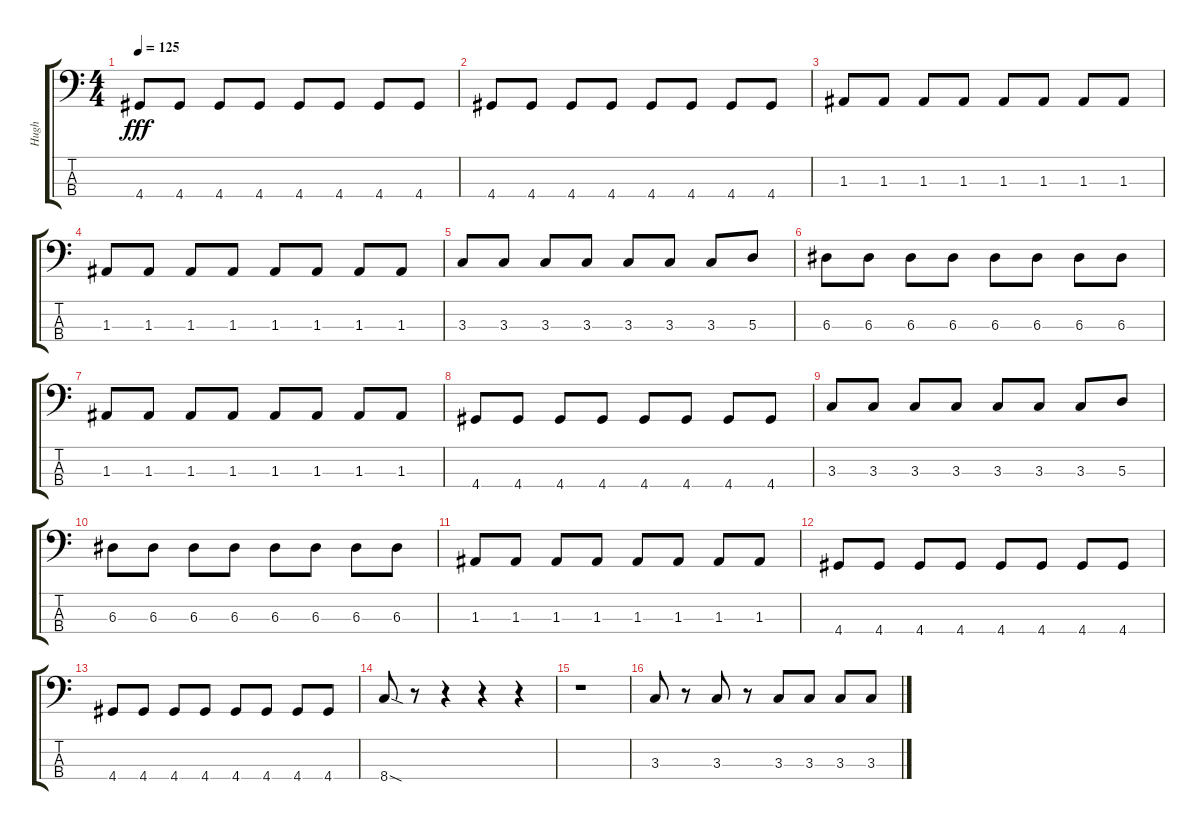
\track ("Hugh" "Hugh") {instrument electricbassfinger}
\staff {score tabs}
\tuning (G2 D2 A1 E1) {hide}
\ts (4 4)
\tempo 125
\clef f4
\ks c
4.4.8{dy fff} 4.4.8 4.4.8 4.4.8 4.4.8 4.4.8 4.4.8 4.4.8 |
4.4.8 4.4.8 4.4.8 4.4.8 4.4.8 4.4.8 4.4.8 4.4.8 |
1.3.8 1.3.8 1.3.8 1.3.8 1.3.8 1.3.8 1.3.8 1.3.8 |
1.3.8 1.3.8 1.3.8 1.3.8 1.3.8 1.3.8 1.3.8 1.3.8 |
3.3.8 3.3.8 3.3.8 3.3.8 3.3.8 3.3.8 3.3.8 5.3.8 |
6.3.8 6.3.8 6.3.8 6.3.8 6.3.8 6.3.8 6.3.8 6.3.8 |
1.3.8 1.3.8 1.3.8 1.3.8 1.3.8 1.3.8 1.3.8 1.3.8 |
4.4.8 4.4.8 4.4.8 4.4.8 4.4.8 4.4.8 4.4.8 4.4.8 |
3.3.8 3.3.8 3.3.8 3.3.8 3.3.8 3.3.8 3.3.8 5.3.8 |
6.3.8 6.3.8 6.3.8 6.3.8 6.3.8 6.3.8 6.3.8 6.3.8 |
1.3.8 1.3.8 1.3.8 1.3.8 1.3.8 1.3.8 1.3.8 1.3.8 |
4.4.8 4.4.8 4.4.8 4.4.8 4.4.8 4.4.8 4.4.8 4.4.8 |
4.4.8 4.4.8 4.4.8 4.4.8 4.4.8 4.4.8 4.4.8 4.4.8 |
8.4{sod}.8 r.8 r.4 r.4 r.4 |
r.1 |
3.3.8 r.8 3.3.8 r.8 3.3.8 3.3.8 3.3.8 3.3.8
